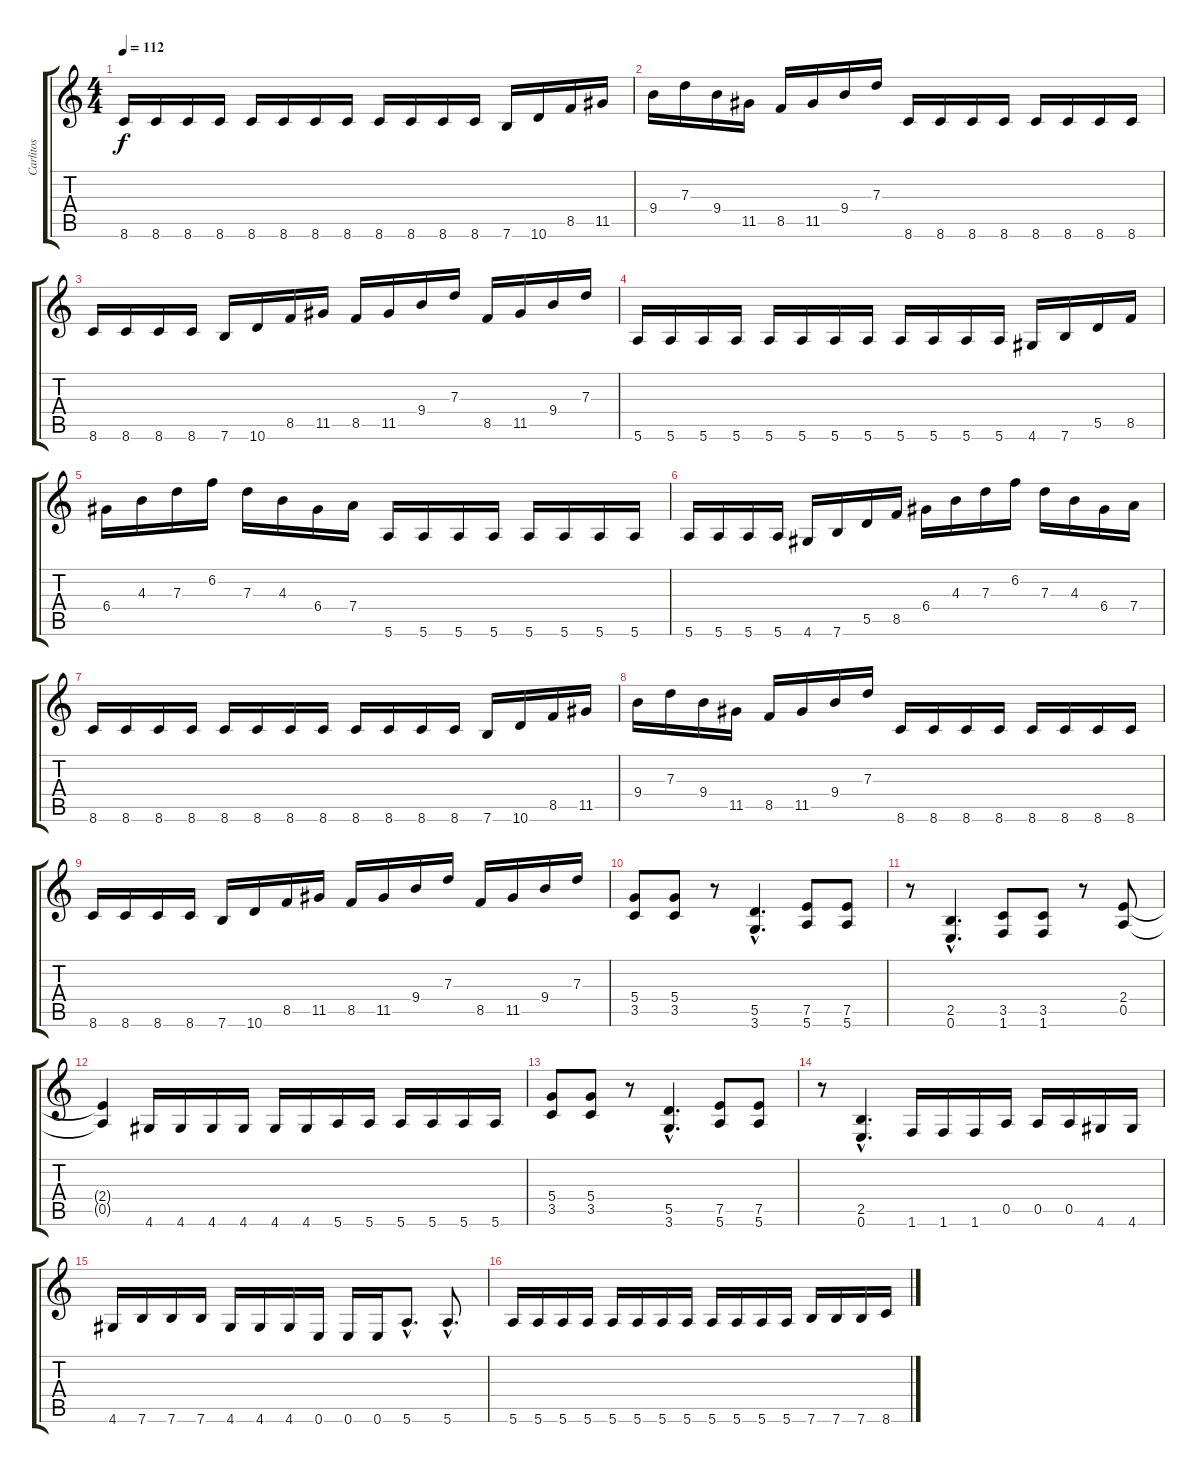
\track ("Carlitos" "Carlitos") {instrument distortionguitar}
\staff {score tabs}
\tuning (E4 B3 G3 D3 A2 E2) {hide}
\ts (4 4)
\tempo 112
\clef g2
\ks c
8.6.16{dy f} 8.6.16 8.6.16 8.6.16 8.6.16 8.6.16 8.6.16 8.6.16 8.6.16 8.6.16 8.6.16 8.6.16 7.6.16 10.6.16 8.5.16 11.5.16 |
9.4.16 7.3.16 9.4.16 11.5.16 8.5.16 11.5.16 9.4.16 7.3.16 8.6.16 8.6.16 8.6.16 8.6.16 8.6.16 8.6.16 8.6.16 8.6.16 |
8.6.16 8.6.16 8.6.16 8.6.16 7.6.16 10.6.16 8.5.16 11.5.16 8.5.16 11.5.16 9.4.16 7.3.16 8.5.16 11.5.16 9.4.16 7.3.16 |
5.6.16 5.6.16 5.6.16 5.6.16 5.6.16 5.6.16 5.6.16 5.6.16 5.6.16 5.6.16 5.6.16 5.6.16 4.6.16 7.6.16 5.5.16 8.5.16 |
6.4.16 4.3.16 7.3.16 6.2.16 7.3.16 4.3.16 6.4.16 7.4.16 5.6.16 5.6.16 5.6.16 5.6.16 5.6.16 5.6.16 5.6.16 5.6.16 |
5.6.16 5.6.16 5.6.16 5.6.16 4.6.16 7.6.16 5.5.16 8.5.16 6.4.16 4.3.16 7.3.16 6.2.16 7.3.16 4.3.16 6.4.16 7.4.16 |
8.6.16 8.6.16 8.6.16 8.6.16 8.6.16 8.6.16 8.6.16 8.6.16 8.6.16 8.6.16 8.6.16 8.6.16 7.6.16 10.6.16 8.5.16 11.5.16 |
9.4.16 7.3.16 9.4.16 11.5.16 8.5.16 11.5.16 9.4.16 7.3.16 8.6.16 8.6.16 8.6.16 8.6.16 8.6.16 8.6.16 8.6.16 8.6.16 |
8.6.16 8.6.16 8.6.16 8.6.16 7.6.16 10.6.16 8.5.16 11.5.16 8.5.16 11.5.16 9.4.16 7.3.16 8.5.16 11.5.16 9.4.16 7.3.16 |
(5.4 3.5).8 (5.4 3.5).8 r.8 (5.5{hac} 3.6{hac}).4{d} (7.5 5.6).8 (7.5 5.6).8 |
r.8 (2.5{hac} 0.6{hac}).4{d} (3.5 1.6).8 (3.5 1.6).8 r.8 (2.4 0.5).8 |
(2.4{t} 0.5{t}).4 4.6.16 4.6.16 4.6.16 4.6.16 4.6.16 4.6.16 5.6.16 5.6.16 5.6.16 5.6.16 5.6.16 5.6.16 |
(5.4 3.5).8 (5.4 3.5).8 r.8 (5.5{hac} 3.6{hac}).4{d} (7.5 5.6).8 (7.5 5.6).8 |
r.8 (2.5{hac} 0.6{hac}).4{d} 1.6.16 1.6.16 1.6.16 0.5.16 0.5.16 0.5.16 4.6.16 4.6.16 |
4.6.16 7.6.16 7.6.16 7.6.16 4.6.16 4.6.16 4.6.16 0.6.16 0.6.16 0.6.16 5.6{hac}.8{d} 5.6{hac}.8{d} |
5.6.16 5.6.16 5.6.16 5.6.16 5.6.16 5.6.16 5.6.16 5.6.16 5.6.16 5.6.16 5.6.16 5.6.16 7.6.16 7.6.16 7.6.16 8.6.16
